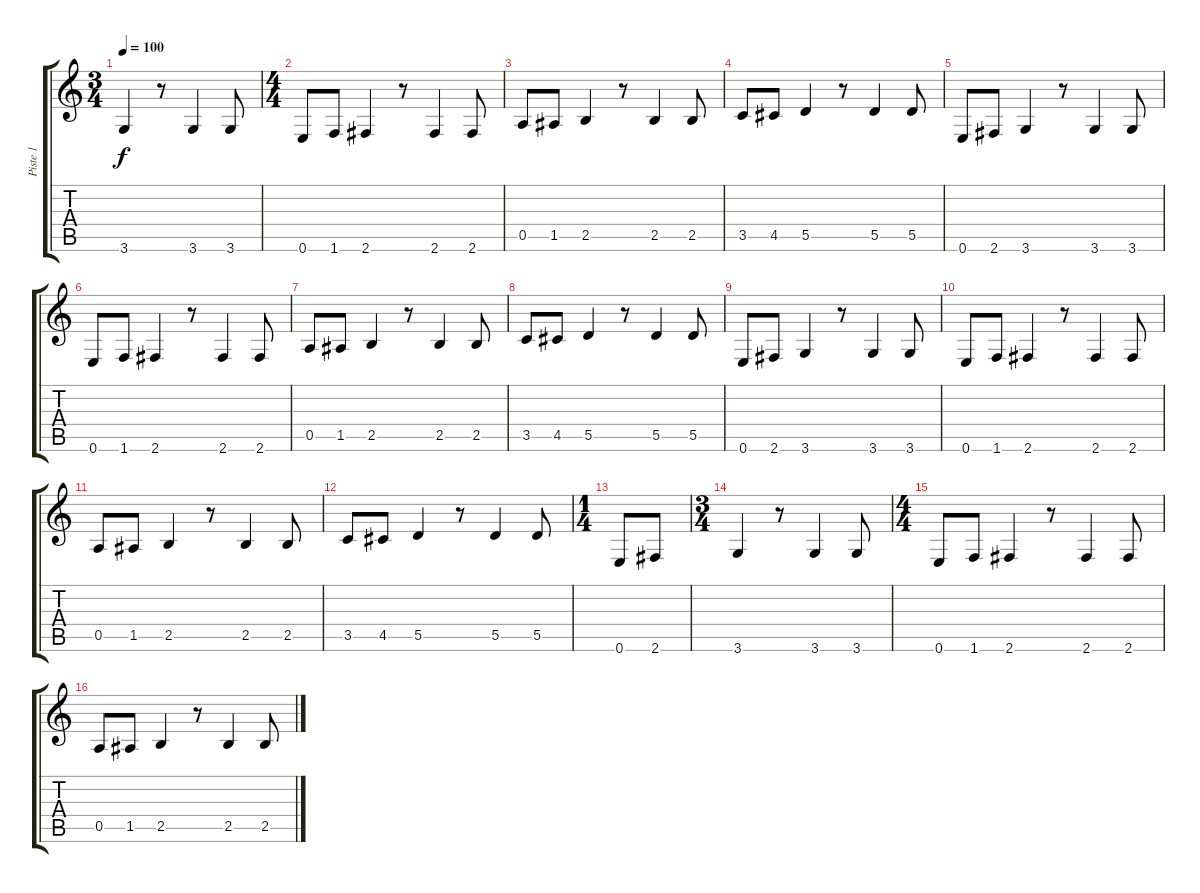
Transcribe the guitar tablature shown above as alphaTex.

\track ("Piste 1" "Piste 1") {instrument electricbassfinger}
\staff {score tabs}
\tuning (E4 B3 G3 D3 A2 E2) {hide}
\ts (3 4)
\tempo 100
\clef g2
\ks c
3.6.4{dy f} r.8 3.6.4 3.6.8 |
\ts (4 4)
0.6.8 1.6.8 2.6.4 r.8 2.6.4 2.6.8 |
0.5.8 1.5.8 2.5.4 r.8 2.5.4 2.5.8 |
3.5.8 4.5.8 5.5.4 r.8 5.5.4 5.5.8 |
0.6.8 2.6.8 3.6.4 r.8 3.6.4 3.6.8 |
0.6.8 1.6.8 2.6.4 r.8 2.6.4 2.6.8 |
0.5.8 1.5.8 2.5.4 r.8 2.5.4 2.5.8 |
3.5.8 4.5.8 5.5.4 r.8 5.5.4 5.5.8 |
0.6.8 2.6.8 3.6.4 r.8 3.6.4 3.6.8 |
0.6.8 1.6.8 2.6.4 r.8 2.6.4 2.6.8 |
0.5.8 1.5.8 2.5.4 r.8 2.5.4 2.5.8 |
3.5.8 4.5.8 5.5.4 r.8 5.5.4 5.5.8 |
\ts (1 4)
0.6.8 2.6.8 |
\ts (3 4)
3.6.4 r.8 3.6.4 3.6.8 |
\ts (4 4)
0.6.8 1.6.8 2.6.4 r.8 2.6.4 2.6.8 |
0.5.8 1.5.8 2.5.4 r.8 2.5.4 2.5.8
